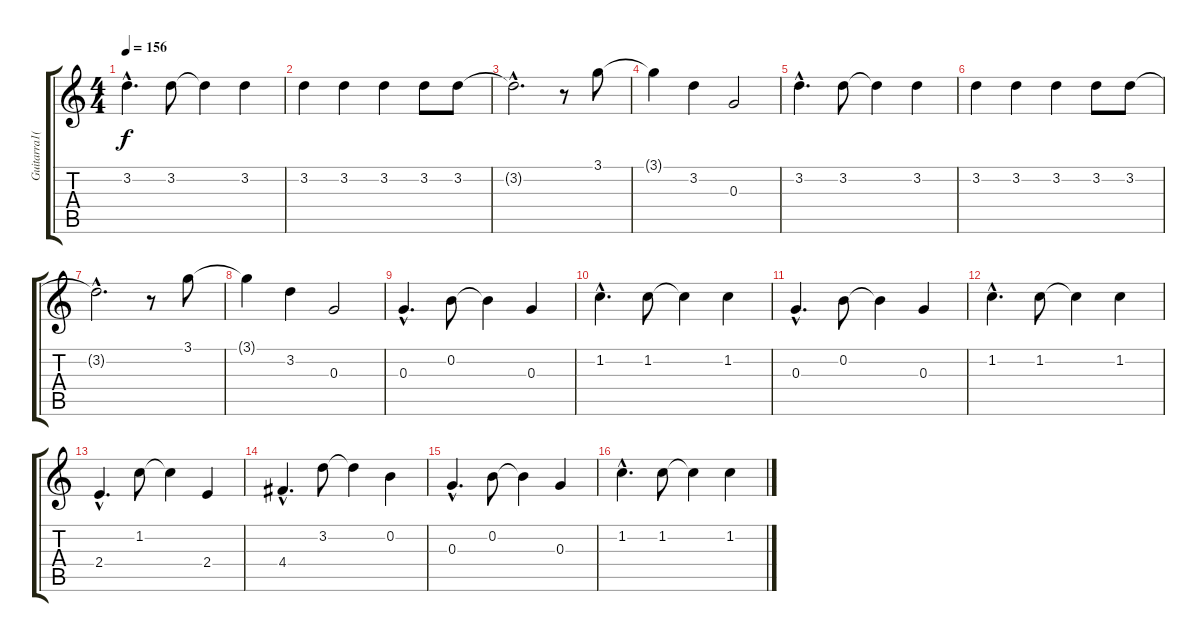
\track ("Guitarra1(Robe)" "Guitarra1(") {instrument electricguitarclean}
\staff {score tabs}
\tuning (E4 B3 G3 D3 A2 E2) {hide}
\ts (4 4)
\tempo 156
\clef g2
\ks c
3.2{hac}.4{d dy f} 3.2.8 3.2{t}.4 3.2.4 |
3.2.4 3.2.4 3.2.4 3.2.8 3.2.8 |
3.2{hac t}.2{d} r.8 3.1.8 |
3.1{t}.4 3.2.4 0.3.2 |
3.2{hac}.4{d} 3.2.8 3.2{t}.4 3.2.4 |
3.2.4 3.2.4 3.2.4 3.2.8 3.2.8 |
3.2{hac t}.2{d} r.8 3.1.8 |
3.1{t}.4 3.2.4 0.3.2 |
0.3{hac}.4{d} 0.2.8 0.2{t}.4 0.3.4 |
1.2{hac}.4{d} 1.2.8 1.2{t}.4 1.2.4 |
0.3{hac}.4{d} 0.2.8 0.2{t}.4 0.3.4 |
1.2{hac}.4{d} 1.2.8 1.2{t}.4 1.2.4 |
2.4{hac}.4{d} 1.2.8 1.2{t}.4 2.4.4 |
4.4{hac}.4{d} 3.2.8 3.2{t}.4 0.2.4 |
0.3{hac}.4{d} 0.2.8 0.2{t}.4 0.3.4 |
1.2{hac}.4{d} 1.2.8 1.2{t}.4 1.2.4
